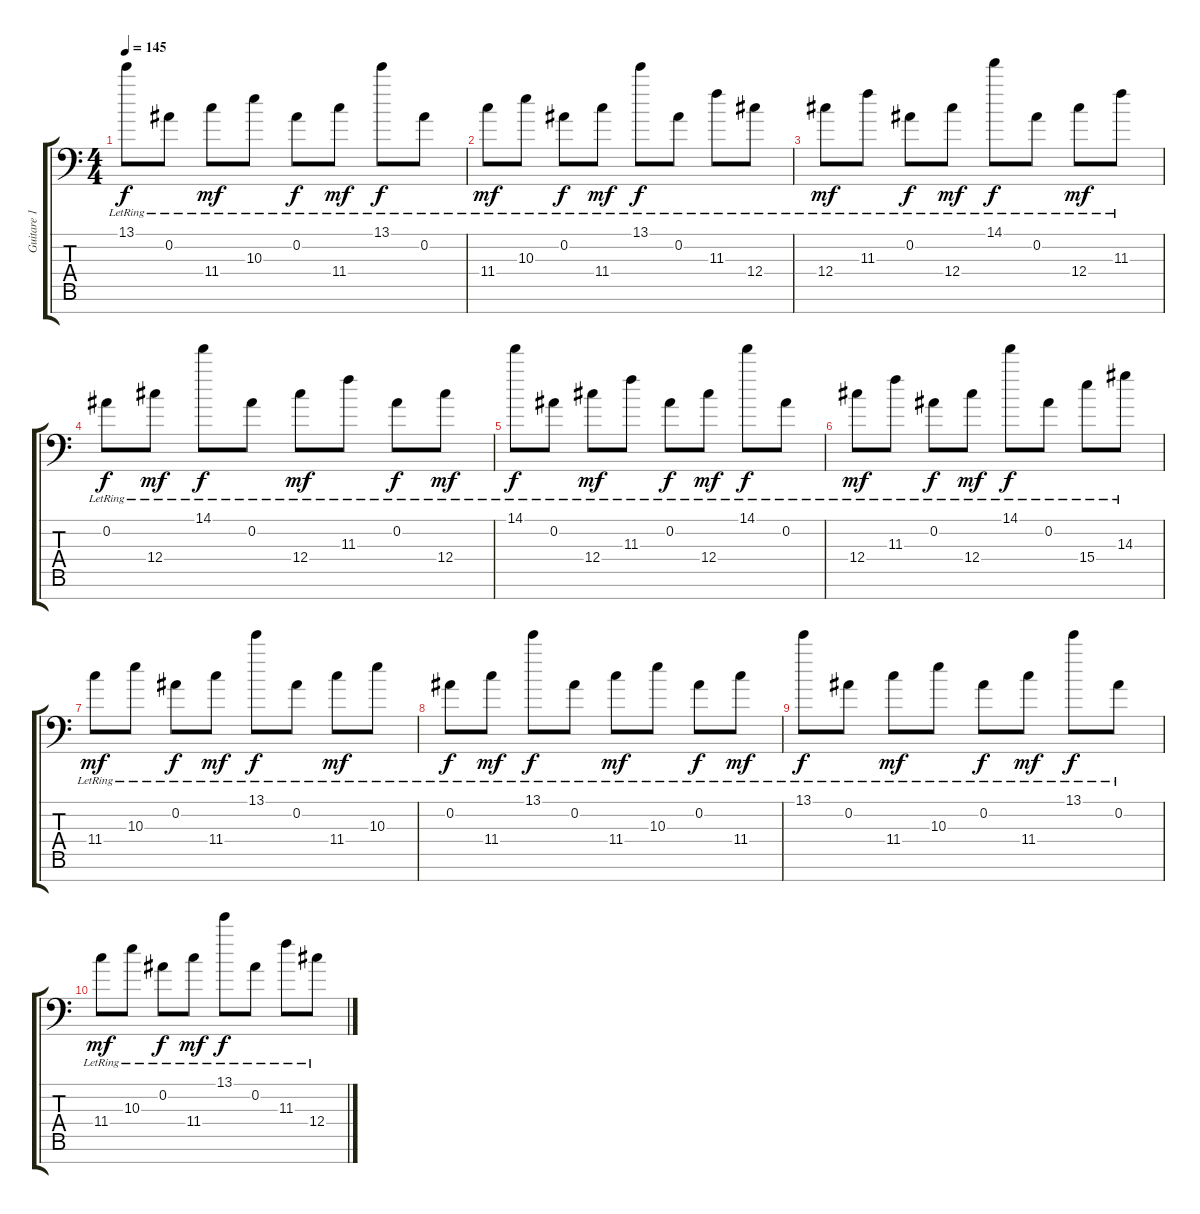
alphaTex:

\track ("Guitare 1" "Guitare 1") {instrument electricguitarjazz}
\staff {score tabs}
\tuning (Eb4 Bb3 Gb3 Db3 Ab2 Eb2 Bb1) {hide}
\ts (4 4)
\tempo 145
\clef f4
\ks c
13.1{lr}.8{dy f} 0.2{lr}.8 11.4{lr}.8{dy mf} 10.3{lr}.8 0.2{lr}.8{dy f} 11.4{lr}.8{dy mf} 13.1{lr}.8{dy f} 0.2{lr}.8 |
11.4{lr}.8{dy mf} 10.3{lr}.8 0.2{lr}.8{dy f} 11.4{lr}.8{dy mf} 13.1{lr}.8{dy f} 0.2{lr}.8 11.3{lr}.8 12.4{lr}.8 |
12.4{lr}.8{dy mf} 11.3{lr}.8 0.2{lr}.8{dy f} 12.4{lr}.8{dy mf} 14.1{lr}.8{dy f} 0.2{lr}.8 12.4{lr}.8{dy mf} 11.3{lr}.8 |
0.2{lr}.8{dy f} 12.4{lr}.8{dy mf} 14.1{lr}.8{dy f} 0.2{lr}.8 12.4{lr}.8{dy mf} 11.3{lr}.8 0.2{lr}.8{dy f} 12.4{lr}.8{dy mf} |
14.1{lr}.8{dy f} 0.2{lr}.8 12.4{lr}.8{dy mf} 11.3{lr}.8 0.2{lr}.8{dy f} 12.4{lr}.8{dy mf} 14.1{lr}.8{dy f} 0.2{lr}.8 |
12.4{lr}.8{dy mf} 11.3{lr}.8 0.2{lr}.8{dy f} 12.4{lr}.8{dy mf} 14.1{lr}.8{dy f} 0.2{lr}.8 15.4{lr}.8 14.3{lr}.8 |
11.4{lr}.8{dy mf} 10.3{lr}.8 0.2{lr}.8{dy f} 11.4{lr}.8{dy mf} 13.1{lr}.8{dy f} 0.2{lr}.8 11.4{lr}.8{dy mf} 10.3{lr}.8 |
0.2{lr}.8{dy f} 11.4{lr}.8{dy mf} 13.1{lr}.8{dy f} 0.2{lr}.8 11.4{lr}.8{dy mf} 10.3{lr}.8 0.2{lr}.8{dy f} 11.4{lr}.8{dy mf} |
13.1{lr}.8{dy f} 0.2{lr}.8 11.4{lr}.8{dy mf} 10.3{lr}.8 0.2{lr}.8{dy f} 11.4{lr}.8{dy mf} 13.1{lr}.8{dy f} 0.2{lr}.8 |
11.4{lr}.8{dy mf} 10.3{lr}.8 0.2{lr}.8{dy f} 11.4{lr}.8{dy mf} 13.1{lr}.8{dy f} 0.2{lr}.8 11.3{lr}.8 12.4{lr}.8
